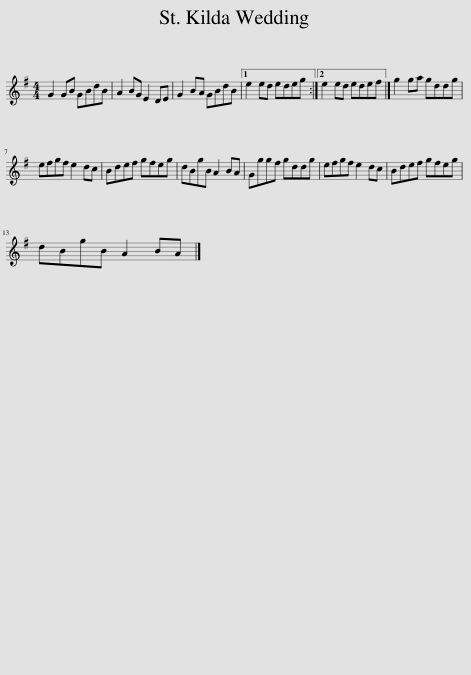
X:1
L:1/8
M:4/4
I:linebreak $
K:G
V:1 treble
V:1
 G2 GB GBdB | A2 BG E2 DE | G2 BA GBdB |1 e2 ed edeg :|2 e2 ed edef |] %5
 g2 ga gddg |$ efgf e2 dc | Bdef gfeg | dBgB A2 BA | Gggf gddg | %10
 efgf e2 dc | Bdef gfeg |$ dBgB A2 BA |] %13
